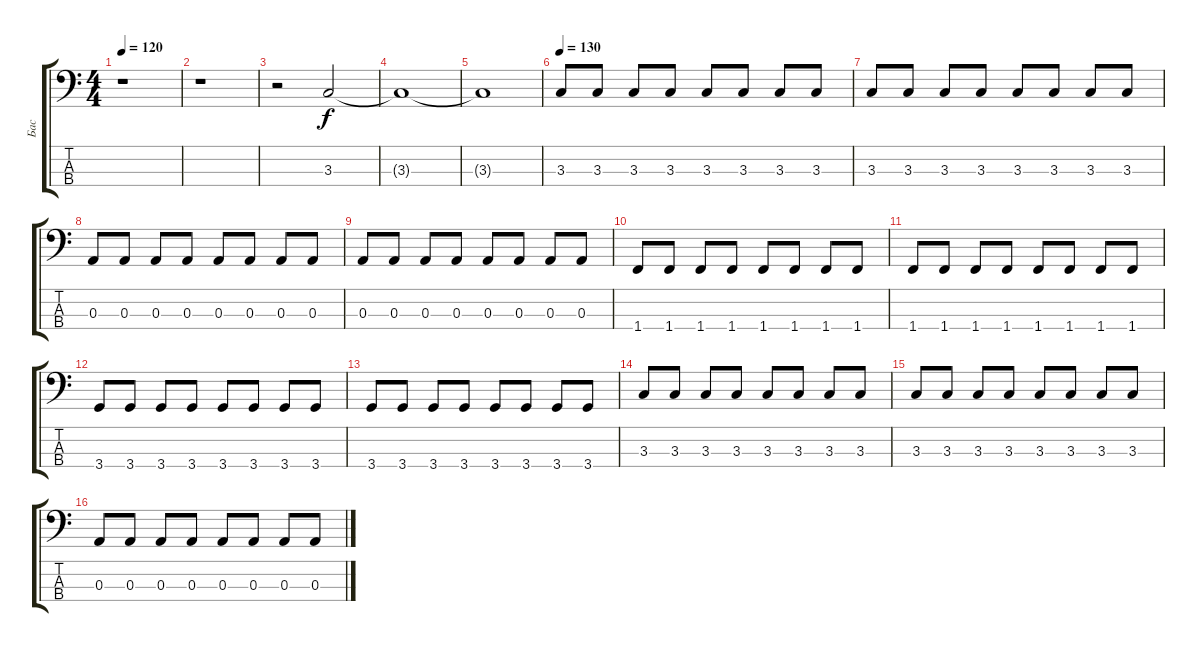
\track ("Бас" "Бас") {instrument electricbasspick}
\staff {score tabs}
\tuning (G2 D2 A1 E1) {hide}
\ts (4 4)
\tempo 120
\clef f4
\ks c
r.1{dy f instrument electricbasspick} |
r.1 |
r.2 3.3.2{volume 0} |
3.3{t}.1 |
3.3{t}.1 |
\tempo 130
3.3.8{volume 13} 3.3.8 3.3.8 3.3.8 3.3.8 3.3.8 3.3.8 3.3.8 |
3.3.8 3.3.8 3.3.8 3.3.8 3.3.8 3.3.8 3.3.8 3.3.8 |
0.3.8 0.3.8 0.3.8 0.3.8 0.3.8 0.3.8 0.3.8 0.3.8 |
0.3.8 0.3.8 0.3.8 0.3.8 0.3.8 0.3.8 0.3.8 0.3.8 |
1.4.8 1.4.8 1.4.8 1.4.8 1.4.8 1.4.8 1.4.8 1.4.8 |
1.4.8 1.4.8 1.4.8 1.4.8 1.4.8 1.4.8 1.4.8 1.4.8 |
3.4.8 3.4.8 3.4.8 3.4.8 3.4.8 3.4.8 3.4.8 3.4.8 |
3.4.8 3.4.8 3.4.8 3.4.8 3.4.8 3.4.8 3.4.8 3.4.8 |
3.3.8 3.3.8 3.3.8 3.3.8 3.3.8 3.3.8 3.3.8 3.3.8 |
3.3.8 3.3.8 3.3.8 3.3.8 3.3.8 3.3.8 3.3.8 3.3.8 |
0.3.8 0.3.8 0.3.8 0.3.8 0.3.8 0.3.8 0.3.8 0.3.8
